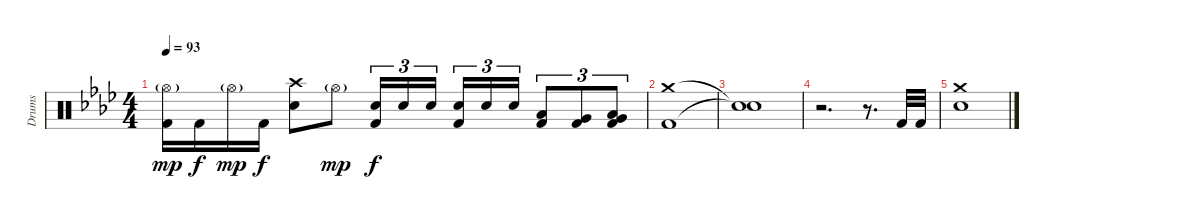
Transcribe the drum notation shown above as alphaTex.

\track ("Drums" "Drums") {instrument percussion}
\staff {score}
\articulation defaults
\ts (4 4)
\tempo 93
\clef neutral
\ks ab
("Hi-Hat (open)"{g} "Kick (hit) 2").16{dy mp} "Kick (hit) 2".16{dy f} "Hi-Hat (open)"{g}.16{dy mp} "Kick (hit) 2".16{dy f} ("Crash high (hit)" "Electric Snare (hit)").8 "Hi-Hat (open)"{g}.8{dy mp} ("Electric Snare (hit)" "Kick (hit) 2").16{tu (3 2) dy f} "Electric Snare (hit)".16{tu (3 2)} "Electric Snare (hit)".16{tu (3 2) beam splitsecondary} ("Electric Snare (hit)" "Kick (hit) 2").16{tu (3 2)} "Electric Snare (hit)".16{tu (3 2)} "Electric Snare (hit)".16{tu (3 2)} ("Low Tom (hit)" "Kick (hit) 2").8{tu (3 2)} ("Very Low Tom (hit)" "Kick (hit) 2").8{tu (3 2)} ("Very Low Tom (hit)" "Low Floor Tom (hit)" "Kick (hit) 2").8{tu (3 2)} |
("Crash medium (hit)" "Kick (hit) 2").1 |
("Snare (hit)"{t} "Snare (hit)"{t}).1 |
r.2{d} r.8{d} "Kick (hit) 2".32 "Kick (hit) 2".32 |
("Crash medium (hit)" "Electric Snare (hit)").1
